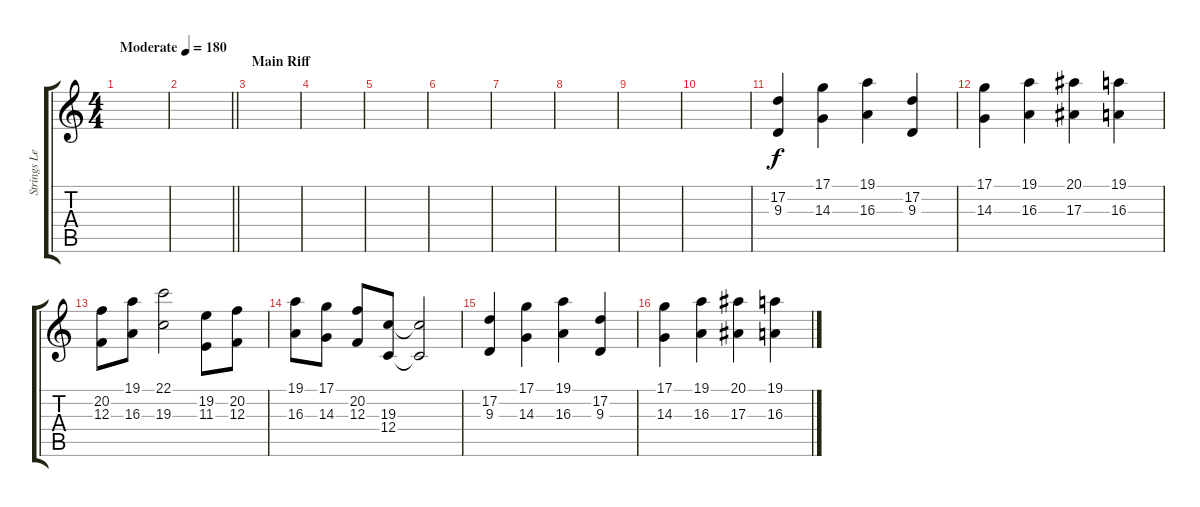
\track ("Strings Lead" "Strings Le") {instrument stringensemble1}
\staff {score tabs}
\tuning (D4 A3 F3 C3 G2 D2) {hide}
\ts (4 4)
\tempo (180 "Moderate")
\clef g2
\ks c
|
\barLineRight lightlight
|
\section ("" "Main Riff")
|
|
|
|
|
|
|
|
(17.2 9.3).4 (17.1 14.3).4 (19.1 16.3).4 (17.2 9.3).4 |
(17.1 14.3).4 (19.1 16.3).4 (20.1 17.3).4 (19.1 16.3).4 |
(20.2 12.3).8 (19.1 16.3).8 (22.1 19.3).2 (19.2 11.3).8 (20.2 12.3).8 |
(19.1 16.3).8 (17.1 14.3).8 (20.2 12.3).8 (19.3 12.4).8 (19.3{t} 12.4{t}).2 |
(17.2 9.3).4 (17.1 14.3).4 (19.1 16.3).4 (17.2 9.3).4 |
(17.1 14.3).4 (19.1 16.3).4 (20.1 17.3).4 (19.1 16.3).4
